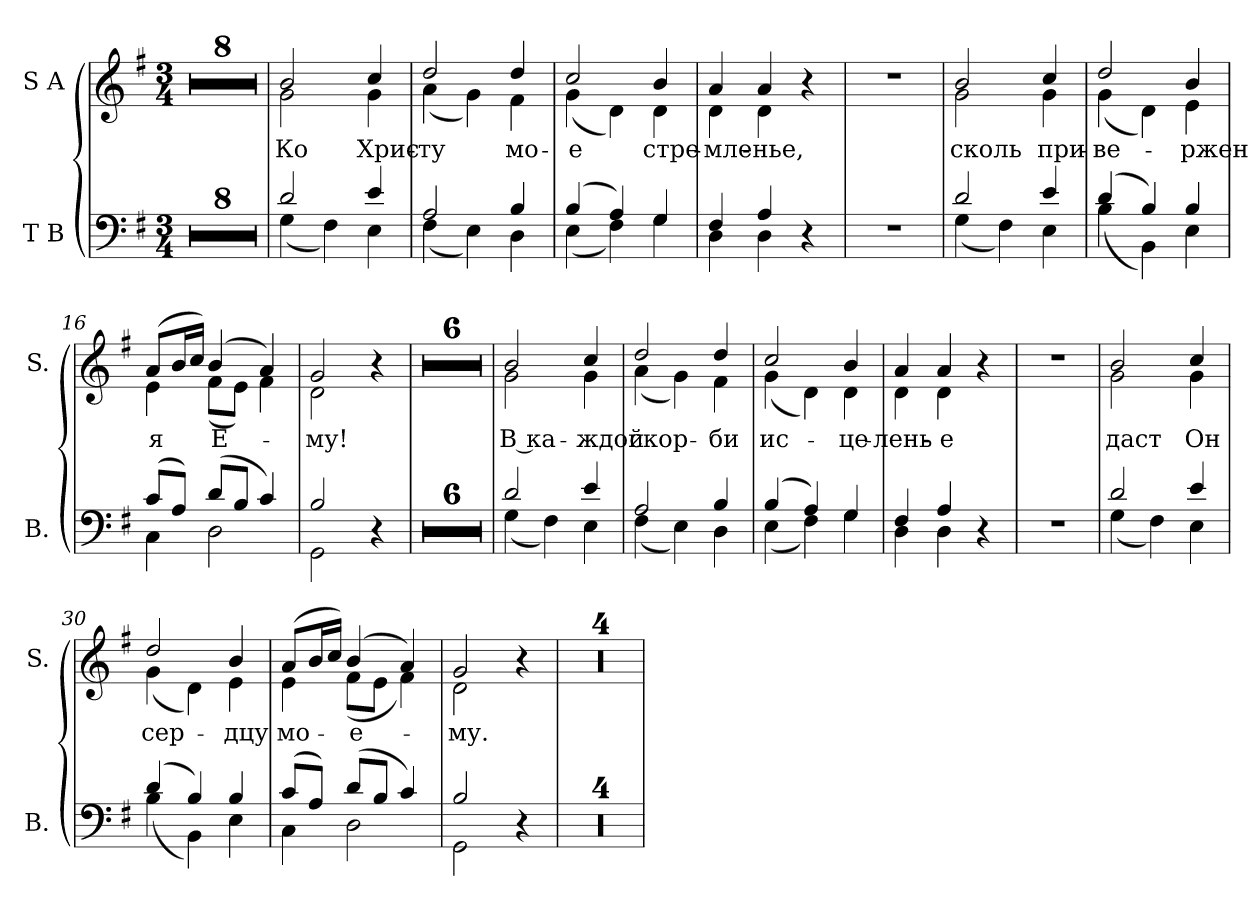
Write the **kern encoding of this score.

**kern	**kern	**text
*part2	*part1	*part1
*staff2	*staff1	*staff1
*I"T B	*I"S A	*
*I'B.	*I'S.	*
!!LO:PB:g=z
*clefF4	*clefG2	*
*k[f#]	*k[f#]	*
*G:	*G:	*
*M3/4	*M3/4	*
*MM80	*MM80	*
=1	=1	=1
2.r	2.r	.
=2	=2	=2
2.r	2.r	.
=3	=3	=3
2.r	2.r	.
=4	=4	=4
2.r	2.r	.
=5	=5	=5
2.r	2.r	.
=6	=6	=6
2.r	2.r	.
=7	=7	=7
2.r	2.r	.
=8	=8	=8
2.r	2.r	.
=9	=9	=9
*^	*^	*
!	!	!	!	!LO:LY:b:color=#000000
2di/	(4Gi\	2bi/	2gi\	Ко
.	4F#i\)	.	.	.
!	!	!	!	!LO:LY:b:color=#000000
4ei/	4Ei\	4cci/	4gi\	Хрис-
=10	=10	=10	=10	=10
!	!	!	!	!LO:LY:b:color=#000000
2Ai/	(4F#i\	2ddi/	(4ai\	-ту
.	4Ei\)	.	4gi\)	.
!	!	!	!	!LO:LY:b:color=#000000
4Bi/	4Di\	4ddi/	4f#i\	мо-
=11	=11	=11	=11	=11
!	!	!	!	!LO:LY:b:color=#000000
(4Bi/	(4Ei\	2cci/	(4gi\	-е
4Ai/)	4F#i\)	.	4di\)	.
!	!	!	!	!LO:LY:b:color=#000000
4Gi/	4Gi\	4bi/	4di\	стре-
=12	=12	=12	=12	=12
!	!	!	!	!LO:LY:b:color=#000000
4F#i/	4Di\	4ai/	4di\	-мле-
!	!	!	!	!LO:LY:b:color=#000000
4Ai/	4Di\	4ai/	4di\	-нье,
4ryy	4r	4r	4ryy	.
=13	=13	=13	=13	=13
!LO:N:vis=1	!	!LO:N:vis=1	!	!
*v	*v	*	*	*
*	*v	*v	*
2.r	2.r	.
=14	=14	=14
*^	*^	*
!	!	!	!	!LO:LY:b:color=#000000
2di/	(4Gi\	2bi/	2gi\	сколь
.	4F#i\)	.	.	.
!	!	!	!	!LO:LY:b:color=#000000
4ei/	4Ei\	4cci/	4gi\	при-
=15	=15	=15	=15	=15
!	!	!	!	!LO:LY:b:color=#000000
(4di/	(4Bi\	2ddi/	(4gi\	-ве-
4Bi/)	4BBi\)	.	4di\)	.
!	!	!	!	!LO:LY:b:color=#000000
4Bi/	4Ei\	4bi/	4ei\	-ржен
=16	=16	=16	=16	=16
!	!	!	!	!LO:LY:b:color=#000000
(8ci/L	4Ci\	(8ai/L	4ei\	я
8Ai/J)	.	16bi/L	.	.
.	.	16cci/JJ)	.	.
!	!	!	!	!LO:LY:b:color=#000000
(8di/L	2Di\	(4bi/	(8f#i\L	Е-
8Bi/J	.	.	8ei\J)	.
4ci/)	.	4ai/)	4f#i\	.
=17	=17	=17	=17	=17
!	!	!	!	!LO:LY:b:color=#000000
2Bi/	2GGi\	2gi/	2di\	-му!
4r	4ryy	4r	4ryy	.
*v	*v	*	*	*
*	*v	*v	*
!!LO:LB:g=z
=18	=18	=18
2.r	2.r	.
=19	=19	=19
2.r	2.r	.
=20	=20	=20
2.r	2.r	.
=21	=21	=21
2.r	2.r	.
=22	=22	=22
2.r	2.r	.
=23	=23	=23
2.r	2.r	.
=24	=24	=24
*^	*^	*
!	!	!	!	!LO:LY:b:color=#000000
2di/	(4Gi\	2bi/	2gi\	В ка-
.	4F#i\)	.	.	.
!	!	!	!	!LO:LY:b:color=#000000
4ei/	4Ei\	4cci/	4gi\	-ждой
=25	=25	=25	=25	=25
!	!	!	!	!LO:LY:b:color=#000000
2Ai/	(4F#i\	2ddi/	(4ai\	скор-
.	4Ei\)	.	4gi\)	.
!	!	!	!	!LO:LY:b:color=#000000
4Bi/	4Di\	4ddi/	4f#i\	-би
=26	=26	=26	=26	=26
!	!	!	!	!LO:LY:b:color=#000000
(4Bi/	(4Ei\	2cci/	(4gi\	ис-
4Ai/)	4F#i\)	.	4di\)	.
!	!	!	!	!LO:LY:b:color=#000000
4Gi/	4Gi\	4bi/	4di\	-це-
=27	=27	=27	=27	=27
!	!	!	!	!LO:LY:b:color=#000000
4F#i/	4Di\	4ai/	4di\	-лень-
!	!	!	!	!LO:LY:b:color=#000000
4Ai/	4Di\	4ai/	4di\	-е
4r	4ryy	4r	4ryy	.
=28	=28	=28	=28	=28
!LO:N:vis=1	!	!LO:N:vis=1	!	!
*v	*v	*	*	*
*	*v	*v	*
2.r	2.r	.
=29	=29	=29
*^	*^	*
!	!	!	!	!LO:LY:b:color=#000000
2di/	(4Gi\	2bi/	2gi\	даст
.	4F#i\)	.	.	.
!	!	!	!	!LO:LY:b:color=#000000
4ei/	4Ei\	4cci/	4gi\	Он
=30	=30	=30	=30	=30
!	!	!	!	!LO:LY:b:color=#000000
(4di/	(4Bi\	2ddi/	(4gi\	сер-
4Bi/)	4BBi\)	.	4di\)	.
!	!	!	!	!LO:LY:b:color=#000000
4Bi/	4Ei\	4bi/	4ei\	-дцу
=31	=31	=31	=31	=31
!	!	!	!	!LO:LY:b:color=#000000
(8ci/L	4Ci\	(8ai/L	4ei\	мо-
8Ai/J)	.	16bi/L	.	.
.	.	16cci/JJ)	.	.
!	!	!	!	!LO:LY:b:color=#000000
(8di/L	2Di\	(4bi/	(8f#i\L	-е-
8Bi/J	.	.	8ei\J	.
4ci/)	.	4ai/)	4f#i\)	.
=32	=32	=32	=32	=32
!	!	!	!	!LO:LY:b:color=#000000
2Bi/	2GGi\	2gi/	2di\	-му.
4r	4ryy	4r	4ryy	.
*v	*v	*	*	*
*	*v	*v	*
!!LO:LB:g=z
=33	=33	=33
2.r	2.r	.
=34	=34	=34
2.r	2.r	.
=35	=35	=35
2.r	2.r	.
=36	=36	=36
2.r	2.r	.
=	=	=
*-	*-	*-
